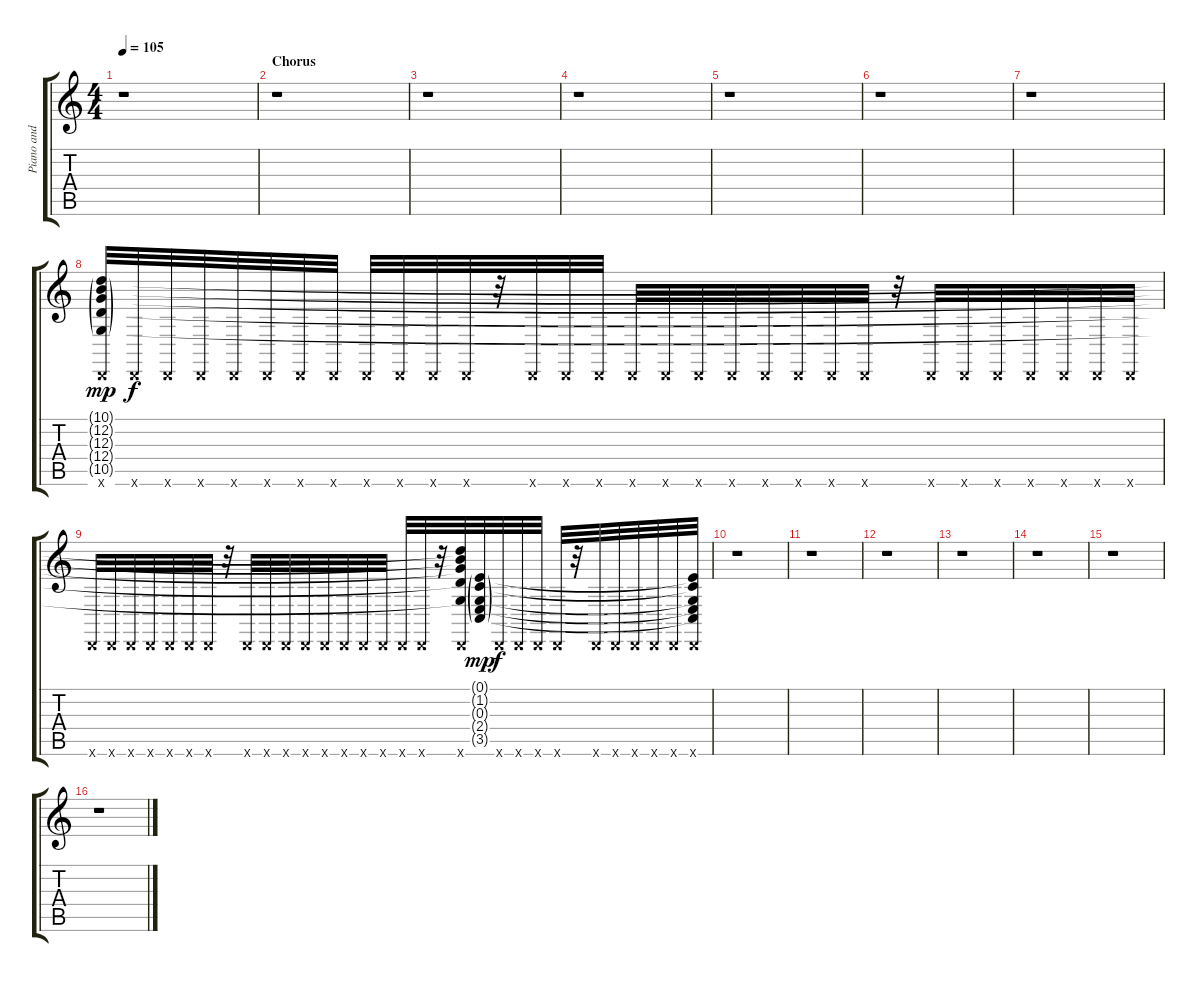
\track ("Piano and fx" "Piano and ") {instrument brightacousticpiano}
\staff {score tabs}
\tuning (E4 B3 G3 D3 A2 D2) {hide}
\ts (4 4)
\tempo 105
\clef g2
\ks c
r.1{dy f} |
\section ("" "Chorus")
r.1 |
r.1 |
r.1 |
r.1 |
r.1 |
r.1 |
(10.1{g} 12.2{g} 12.3{g} 12.4{g} 10.5{g} 0.6{x}).32{dy mp volume 11 instrument distortionguitar} 0.6{x}.32{dy f} 0.6{x}.32 0.6{x}.32 0.6{x}.32 0.6{x}.32 0.6{x}.32 0.6{x}.32 0.6{x}.32 0.6{x}.32 0.6{x}.32 0.6{x}.32 r.32 0.6{x}.32 0.6{x}.32 0.6{x}.32 0.6{x}.32 0.6{x}.32 0.6{x}.32 0.6{x}.32 0.6{x}.32 0.6{x}.32 0.6{x}.32 0.6{x}.32 r.32 0.6{x}.32 0.6{x}.32 0.6{x}.32 0.6{x}.32 0.6{x}.32 0.6{x}.32 0.6{x}.32 |
0.6{x}.32 0.6{x}.32 0.6{x}.32 0.6{x}.32 0.6{x}.32 0.6{x}.32 0.6{x}.32 r.32 0.6{x}.32 0.6{x}.32 0.6{x}.32 0.6{x}.32 0.6{x}.32 0.6{x}.32 0.6{x}.32 0.6{x}.32 0.6{x}.32 0.6{x}.32 r.32 (10.1{t} 12.2{t} 12.3{t} 12.4{t} 10.5{t} 0.6{x}).32 (0.1{g} 1.2{g} 0.3{g} 2.4{g} 3.5{g}).32{dy mp} 0.6{x}.32{dy f} 0.6{x}.32 0.6{x}.32 0.6{x}.32 r.32 0.6{x}.32 0.6{x}.32 0.6{x}.32 0.6{x}.32 0.6{x}.32 (0.1{t} 1.2{t} 0.3{t} 2.4{t} 3.5{t} 0.6{x}).32 |
r.1 |
r.1 |
r.1 |
r.1 |
r.1 |
r.1 |
r.1
